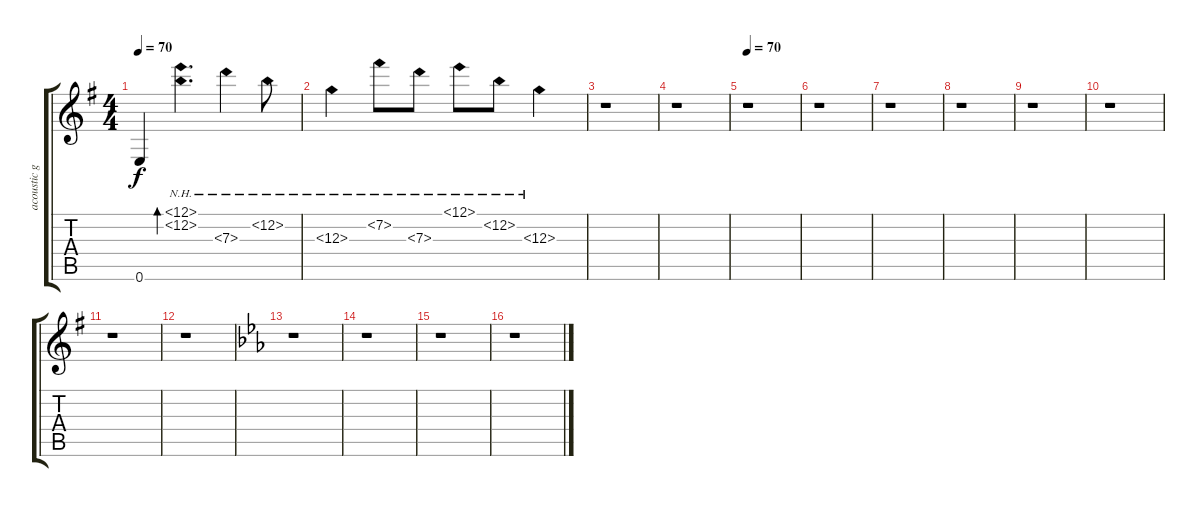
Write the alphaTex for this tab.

\track ("acoustic gtr" "acoustic g") {instrument acousticguitarnylon}
\staff {score tabs}
\tuning (E4 B3 G3 D3 A2 E2) {hide}
\ts (4 4)
\tempo 70
\clef g2
\ks g
0.6.4{dy f instrument acousticguitarnylon} (12.1{nh} 12.2{nh}).4{d bd 30} 7.3{nh}.4 12.2{nh}.8 |
12.3{nh}.4 7.2{nh}.8 7.3{nh}.8 12.1{nh}.8 12.2{nh}.8 12.3{nh}.4 |
r.1 |
r.1 |
\tempo 70
r.1 |
r.1 |
r.1 |
r.1 |
r.1 |
r.1 |
r.1 |
r.1 |
\ks eb
r.1 |
r.1 |
r.1 |
r.1
